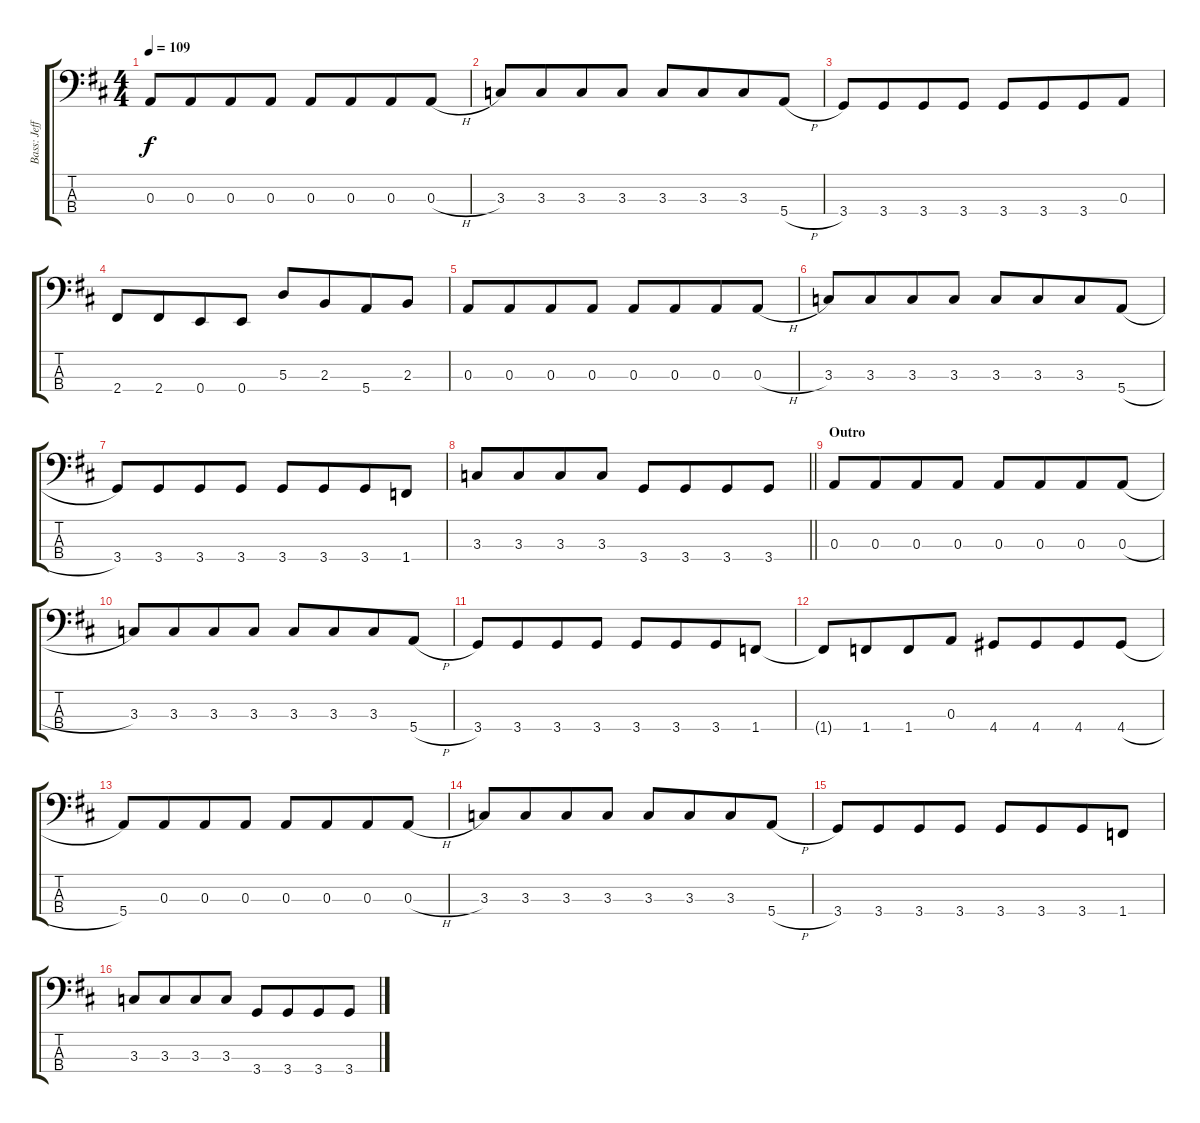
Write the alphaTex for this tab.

\track ("Bass: Jeff" "Bass: Jeff") {instrument electricbassfinger}
\staff {score tabs}
\tuning (G2 D2 A1 E1) {hide}
\ts (4 4)
\tempo 109
\clef f4
\ks d
0.3.8{dy f} 0.3.8{beam merge} 0.3.8 0.3.8 0.3.8 0.3.8{beam merge} 0.3.8 0.3{h}.8 |
3.3.8 3.3.8{beam merge} 3.3.8 3.3.8 3.3.8 3.3.8{beam merge} 3.3.8 5.4{h}.8 |
3.4.8 3.4.8{beam merge} 3.4.8 3.4.8 3.4.8 3.4.8{beam merge} 3.4.8 0.3.8 |
2.4.8 2.4.8{beam merge} 0.4.8 0.4.8 5.3.8 2.3.8{beam merge} 5.4.8 2.3.8 |
0.3.8 0.3.8{beam merge} 0.3.8 0.3.8 0.3.8 0.3.8{beam merge} 0.3.8 0.3{h}.8 |
3.3.8 3.3.8{beam merge} 3.3.8 3.3.8 3.3.8 3.3.8{beam merge} 3.3.8 5.4{h}.8 |
3.4.8 3.4.8{beam merge} 3.4.8 3.4.8 3.4.8 3.4.8{beam merge} 3.4.8 1.4.8 |
\barLineRight lightlight
3.3.8 3.3.8{beam merge} 3.3.8 3.3.8 3.4.8 3.4.8{beam merge} 3.4.8 3.4.8 |
\section ("" "Outro")
0.3.8 0.3.8{beam merge} 0.3.8 0.3.8 0.3.8 0.3.8{beam merge} 0.3.8 0.3{h}.8 |
3.3.8 3.3.8{beam merge} 3.3.8 3.3.8 3.3.8 3.3.8{beam merge} 3.3.8 5.4{h}.8 |
3.4.8 3.4.8{beam merge} 3.4.8 3.4.8 3.4.8 3.4.8{beam merge} 3.4.8 1.4.8 |
1.4{t}.8 1.4.8{beam merge} 1.4.8 0.3.8 4.4.8 4.4.8{beam merge} 4.4.8 4.4{h}.8 |
5.4.8 0.3.8{beam merge} 0.3.8 0.3.8 0.3.8 0.3.8{beam merge} 0.3.8 0.3{h}.8 |
3.3.8 3.3.8{beam merge} 3.3.8 3.3.8 3.3.8 3.3.8{beam merge} 3.3.8 5.4{h}.8 |
3.4.8 3.4.8{beam merge} 3.4.8 3.4.8 3.4.8 3.4.8{beam merge} 3.4.8 1.4.8 |
3.3.8 3.3.8{beam merge} 3.3.8 3.3.8 3.4.8 3.4.8{beam merge} 3.4.8 3.4{h}.8
